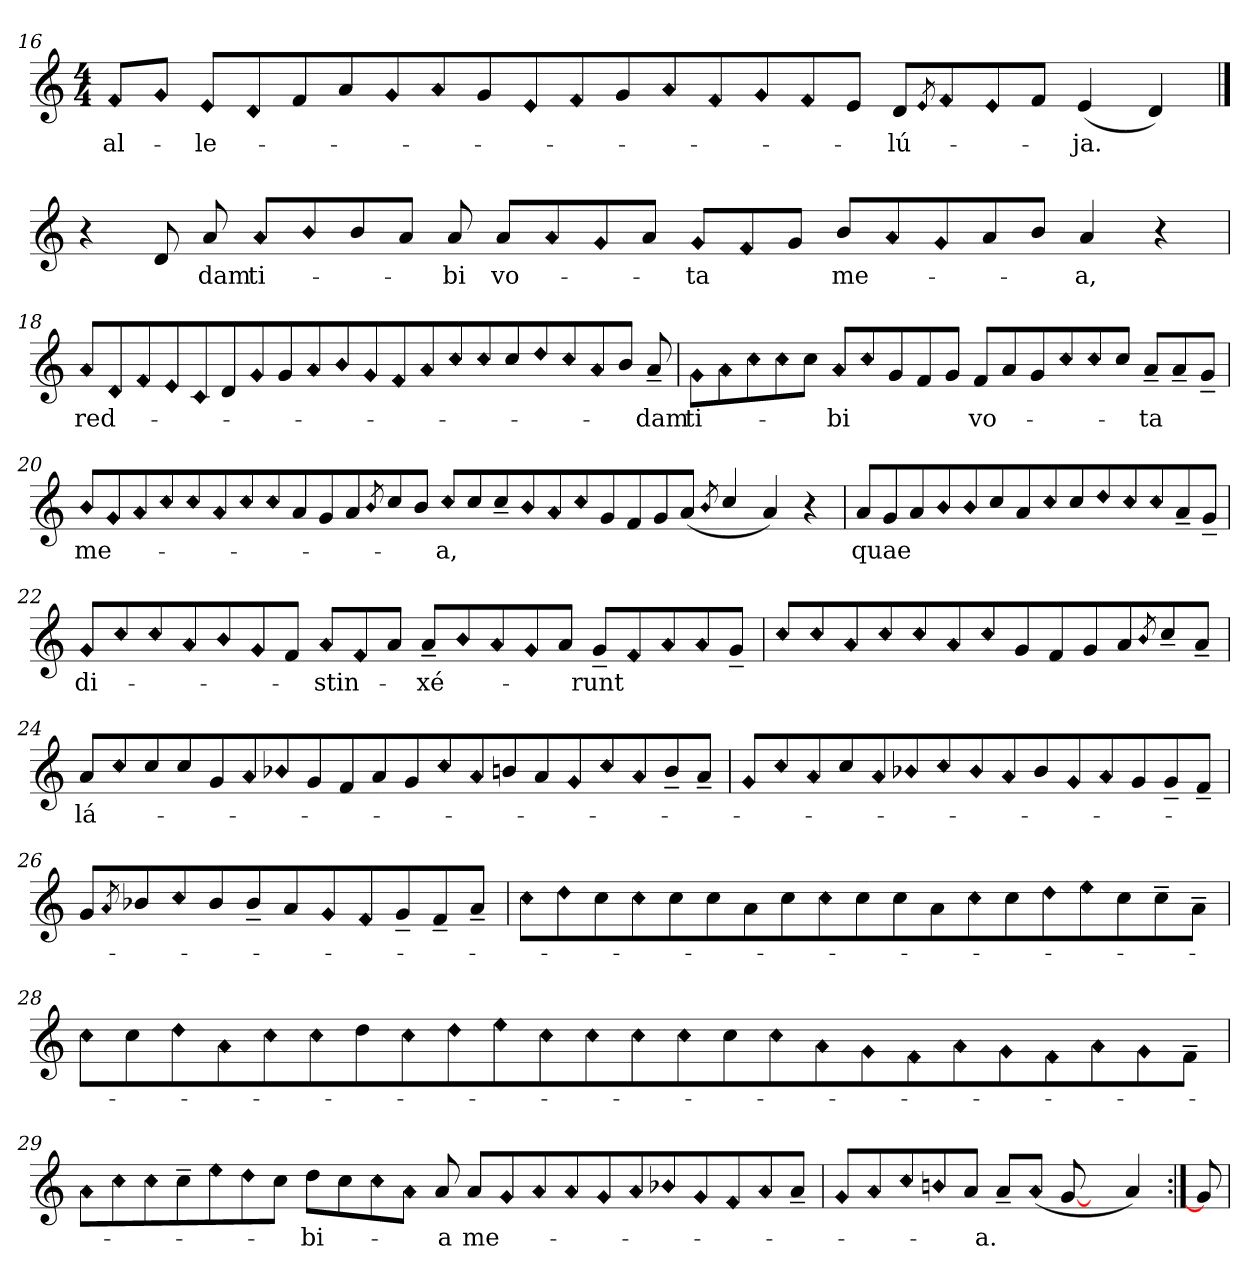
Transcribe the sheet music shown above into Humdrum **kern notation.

**kern	**text
*part1	*part1
*staff1	*staff1
*clefG2	*
*k[]	*
*C:	*
*M4/4	*
=16	=16
!LO:N:head=diamond	!
!	!LO:LY:b:color=#000000
8fi/L	al-
!LO:N:head=diamond	!
8gi/J	.
!LO:N:head=diamond	!
!	!LO:LY:b:color=#000000
8ei/L	-le-
!LO:N:head=diamond	!
8di/	.
8fi/	.
8ai/	.
!LO:N:head=diamond	!
8gi/	.
!LO:N:head=diamond	!
8ai/	.
8gi/	.
!LO:N:head=diamond	!
8ei/	.
!LO:N:head=diamond	!
8fi/	.
8gi/	.
!LO:N:head=diamond	!
8ai/	.
!LO:N:head=diamond	!
8fi/	.
!LO:N:head=diamond	!
8gi/	.
!LO:N:head=diamond	!
8fi/	.
8ei/J	.
!	!LO:LY:b:color=#000000
8di/L	-lú-
!LO:N:head=diamond	!
8qei/	.
!LO:N:head=diamond	!
8fi/	.
!LO:N:head=diamond	!
8ei/	.
8fi/J	.
!	!LO:LY:b:color=#000000
(4ei/	-ja.
4di/)	.
!!LO:LB:g=z
==17	==17
!	!LO:LY:b:color=#000000
4r	V. 1. Red-
8di/	.
!	!LO:LY:b:color=#000000
8ai/	-dam
!LO:N:head=diamond	!
!	!LO:LY:b:color=#000000
8ai/L	ti-
!LO:N:head=diamond	!
8bi/	.
8bi/	.
8ai/J	.
!	!LO:LY:b:color=#000000
8ai/	-bi
!	!LO:LY:b:color=#000000
8ai/L	vo-
!LO:N:head=diamond	!
8ai/	.
!LO:N:head=diamond	!
8gi/	.
8ai/J	.
!LO:N:head=diamond	!
!	!LO:LY:b:color=#000000
8gi/L	-ta
!LO:N:head=diamond	!
8fi/	.
8gi/J	.
!	!LO:LY:b:color=#000000
8bi/L	me-
!LO:N:head=diamond	!
8ai/	.
!LO:N:head=diamond	!
8gi/	.
8ai/	.
8bi/J	.
!	!LO:LY:b:color=#000000
4ai/	-a,
4r	.
=18	=18
!LO:N:head=diamond	!
!	!LO:LY:b:color=#000000
8ai/L	red-
!LO:N:head=diamond	!
8di/	.
!LO:N:head=diamond	!
8fi/	.
!LO:N:head=diamond	!
8ei/	.
!LO:N:head=diamond	!
8ci/	.
8di/	.
!LO:N:head=diamond	!
8gi/	.
8gi/	.
!LO:N:head=diamond	!
8ai/	.
!LO:N:head=diamond	!
8bi/	.
!LO:N:head=diamond	!
8gi/	.
!LO:N:head=diamond	!
8fi/	.
!LO:N:head=diamond	!
8ai/	.
!LO:N:head=diamond	!
8cci/	.
!LO:N:head=diamond	!
8cci/	.
8cci/	.
!LO:N:head=diamond	!
8ddi/	.
!LO:N:head=diamond	!
8cci/	.
!LO:N:head=diamond	!
8ai/	.
8bi/J	.
!	!LO:LY:b:color=#000000
8a~i/	-dam
!!LO:LB:g=z
=19'	=19'
!LO:N:head=diamond	!
!	!LO:LY:b:color=#000000
8gi\L	ti-
!LO:N:head=diamond	!
8ai\	.
!LO:N:head=diamond	!
8cci\	.
!LO:N:head=diamond	!
8cci\	.
8cci\J	.
!LO:N:head=diamond	!
!	!LO:LY:b:color=#000000
8ai/L	-bi
!LO:N:head=diamond	!
8cci/	.
8gi/	.
8fi/	.
8gi/J	.
!	!LO:LY:b:color=#000000
8fi/L	vo-
8ai/	.
8gi/	.
!LO:N:head=diamond	!
8cci/	.
!LO:N:head=diamond	!
8cci/	.
8cci/J	.
!	!LO:LY:b:color=#000000
8a~i/L	-ta
8a~i/	.
8g~i/J	.
=20'	=20'
!LO:N:head=diamond	!
!	!LO:LY:b:color=#000000
8bi/L	me-
!LO:N:head=diamond	!
8gi/	.
!LO:N:head=diamond	!
8ai/	.
!LO:N:head=diamond	!
8cci/	.
!LO:N:head=diamond	!
8cci/	.
!LO:N:head=diamond	!
8ai/	.
!LO:N:head=diamond	!
8cci/	.
!LO:N:head=diamond	!
8cci/	.
8ai/	.
8gi/	.
8ai/	.
!LO:N:head=diamond	!
8qbi/	.
8cci/	.
8bi/J	.
!LO:N:head=diamond	!
!	!LO:LY:b:color=#000000
8cci/L	-a,
8cci/	.
8cc~i/	.
!LO:N:head=diamond	!
8bi/	.
!LO:N:head=diamond	!
8ai/	.
!LO:N:head=diamond	!
8cci/	.
8gi/	.
8fi/	.
8gi/	.
(8ai/J	.
!LO:N:head=diamond	!
8qbi/	.
4cci/	.
4ai/)	.
4r	.
!!LO:LB:g=z
=21	=21
!	!LO:LY:b:color=#000000
8ai/L	quae
8gi/	.
8ai/	.
!LO:N:head=diamond	!
8bi/	.
!LO:N:head=diamond	!
8bi/	.
8cci/	.
8ai/	.
!LO:N:head=diamond	!
8cci/	.
8cci/	.
!LO:N:head=diamond	!
8ddi/	.
!LO:N:head=diamond	!
8cci/	.
!LO:N:head=diamond	!
8cci/	.
8a~i/	.
8g~i/J	.
=22'	=22'
!LO:N:head=diamond	!
!	!LO:LY:b:color=#000000
8gi/L	di-
!LO:N:head=diamond	!
8cci/	.
!LO:N:head=diamond	!
8cci/	.
!LO:N:head=diamond	!
8ai/	.
!LO:N:head=diamond	!
8bi/	.
!LO:N:head=diamond	!
8gi/	.
8fi/J	.
!LO:N:head=diamond	!
!	!LO:LY:b:color=#000000
8ai/L	-stin-
!LO:N:head=diamond	!
8fi/	.
8ai/J	.
!	!LO:LY:b:color=#000000
8a~i/L	-xé-
!LO:N:head=diamond	!
8bi/	.
!LO:N:head=diamond	!
8ai/	.
!LO:N:head=diamond	!
8gi/	.
8ai/J	.
!	!LO:LY:b:color=#000000
8g~i/L	-runt
!LO:N:head=diamond	!
8fi/	.
!LO:N:head=diamond	!
8ai/	.
!LO:N:head=diamond	!
8ai/	.
8g~i/J	.
=23'	=23'
!LO:N:head=diamond	!
8cci/L	.
!LO:N:head=diamond	!
8cci/	.
!LO:N:head=diamond	!
8ai/	.
!LO:N:head=diamond	!
8cci/	.
!LO:N:head=diamond	!
8cci/	.
!LO:N:head=diamond	!
8ai/	.
!LO:N:head=diamond	!
8cci/	.
8gi/	.
8fi/	.
8gi/	.
8ai/	.
!LO:N:head=diamond	!
8qbi/	.
8cc~i/	.
8a~i/J	.
!!LO:LB:g=z
=24'	=24'
!	!LO:LY:b:color=#000000
8ai/L	lá-
!LO:N:head=diamond	!
8cci/	.
8cci/	.
8cci/	.
8gi/	.
!LO:N:head=diamond	!
8ai/	.
!LO:N:head=diamond	!
8b-Xi/	.
8gi/	.
8fi/	.
8ai/	.
8gi/	.
!LO:N:head=diamond	!
8cci/	.
!LO:N:head=diamond	!
8ai/	.
8bni/	.
8ai/	.
!LO:N:head=diamond	!
8gi/	.
!LO:N:head=diamond	!
8cci/	.
!LO:N:head=diamond	!
8ai/	.
8b~i/	.
8a~i/J	.
=25'	=25'
!LO:N:head=diamond	!
8gi/L	.
!LO:N:head=diamond	!
8cci/	.
!LO:N:head=diamond	!
8ai/	.
8cci/	.
!LO:N:head=diamond	!
8ai/	.
!LO:N:head=diamond	!
8b-Xi/	.
!LO:N:head=diamond	!
8cci/	.
!LO:N:head=diamond	!
8b-i/	.
!LO:N:head=diamond	!
8ai/	.
8b-i/	.
!LO:N:head=diamond	!
8gi/	.
!LO:N:head=diamond	!
8ai/	.
8gi/	.
8g~i/	.
8f~i/J	.
=26'	=26'
8gi/L	.
!LO:N:head=diamond	!
8qai/	.
8b-Xi/	.
!LO:N:head=diamond	!
8cci/	.
8b-i/	.
8b-~i/	.
8ai/	.
!LO:N:head=diamond	!
8gi/	.
!LO:N:head=diamond	!
8fi/	.
8g~i/	.
8f~i/	.
8a~i/J	.
!!LO:LB:g=z
=27'	=27'
!LO:N:head=diamond	!
8cci\L	.
!LO:N:head=diamond	!
8ddi\	.
8cci\	.
!LO:N:head=diamond	!
8cci\	.
8cci\	.
8cci\	.
8ai\	.
8cci\	.
!LO:N:head=diamond	!
8cci\	.
8cci\	.
8cci\	.
8ai\	.
!LO:N:head=diamond	!
8cci\	.
8cci\	.
!LO:N:head=diamond	!
8ddi\	.
!LO:N:head=diamond	!
8eei\	.
8cci\	.
8cc~i\	.
8a~i\J	.
=28'	=28'
!LO:N:head=diamond	!
8cci\L	.
8cci\	.
!LO:N:head=diamond	!
8ddi\	.
!LO:N:head=diamond	!
8ai\	.
!LO:N:head=diamond	!
8cci\	.
!LO:N:head=diamond	!
8cci\	.
8ddi\	.
!LO:N:head=diamond	!
8cci\	.
!LO:N:head=diamond	!
8ddi\	.
!LO:N:head=diamond	!
8eei\	.
!LO:N:head=diamond	!
8cci\	.
!LO:N:head=diamond	!
8cci\	.
!LO:N:head=diamond	!
8cci\	.
!LO:N:head=diamond	!
8cci\	.
8cci\	.
!LO:N:head=diamond	!
8cci\	.
!LO:N:head=diamond	!
8ai\	.
!LO:N:head=diamond	!
8gi\	.
!LO:N:head=diamond	!
8fi\	.
!LO:N:head=diamond	!
8ai\	.
!LO:N:head=diamond	!
8gi\	.
!LO:N:head=diamond	!
8fi\	.
!LO:N:head=diamond	!
8ai\	.
!LO:N:head=diamond	!
8gi\	.
8f~i\J	.
!!LO:LB:g=z
=29'	=29'
!LO:N:head=diamond	!
8ai\L	.
!LO:N:head=diamond	!
8cci\	.
!LO:N:head=diamond	!
8cci\	.
8cc~i\	.
!LO:N:head=diamond	!
8eei\	.
!LO:N:head=diamond	!
8ddi\	.
8cci\J	.
!	!LO:LY:b:color=#000000
8ddi\L	-bi-
8cci\	.
!LO:N:head=diamond	!
8cci\	.
!LO:N:head=diamond	!
8ai\J	.
!	!LO:LY:b:color=#000000
8ai/	-a
!	!LO:LY:b:color=#000000
8ai/L	me-
!LO:N:head=diamond	!
8gi/	.
!LO:N:head=diamond	!
8ai/	.
!LO:N:head=diamond	!
8ai/	.
!LO:N:head=diamond	!
8gi/	.
!LO:N:head=diamond	!
8ai/	.
!LO:N:head=diamond	!
8b-Xi/	.
!LO:N:head=diamond	!
8gi/	.
!LO:N:head=diamond	!
8fi/	.
!LO:N:head=diamond	!
8ai/	.
8a~i/J	.
=30'	=30'
!LO:N:head=diamond	!
8gi/L	.
!LO:N:head=diamond	!
8ai/	.
!LO:N:head=diamond	!
8cci/	.
!LO:N:head=diamond	!
8bni/	.
8ai/J	.
!	!LO:LY:b:color=#000000
8a~i/L	-a.
!LO:N:head=diamond	!
(8ai/J	.
[8gi/	.
8ryy	.
4ai/)	.
=31:|!	=31:|!
8gi/]	.
=	=
*-	*-
